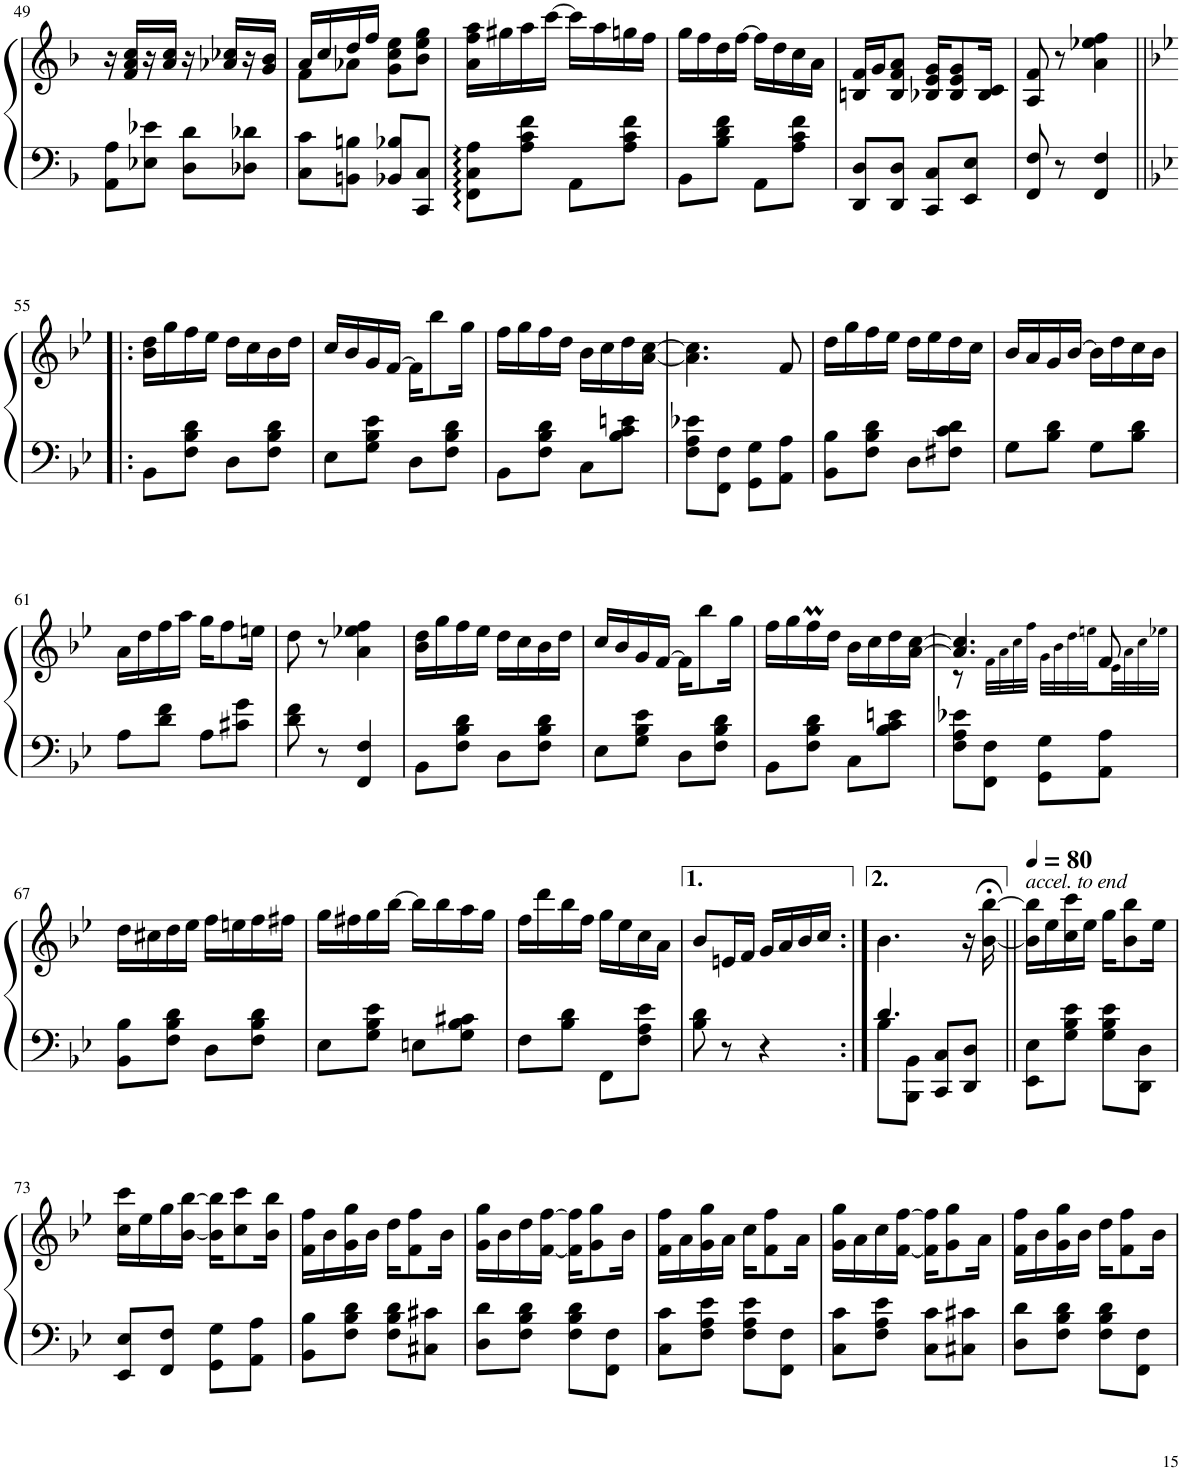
**kern	**kern
*part1	*part1
*staff2	*staff1
*I"Piano	*
*I'Pno.	*
!!LO:PB:g=z
*clefF4	*clefG2
*k[b-]	*k[b-]
*M2/4	*M2/4
=49	=49
8AA\ 8A\L	16r
.	16f/ 16a/ 16cc/LL
8E-X\ 8e-X\J	16r
.	16a/ 16cc/JJ
8D\ 8d\L	16r
.	16a-X/ 16cc-X/LL
8D-X\ 8d-X\J	16r
.	16g/ 16b-/JJ
=50	=50
*	*^
8C\ 8c\L	16a/LL	8f\L
.	16cc/	.
8BBn\ 8Bn\J	16dd/	8a-X\J
.	16ff/JJ	.
8BB-X/ 8B-X/L	8g\ 8cc\ 8ee\L	4ryy
8CC/ 8C/J	8b-\ 8ee\ 8gg\J	.
*	*v	*v
=51	=51
8FF\ 8C\ 8A\L	16a\ 16ff\ 16aa\LL
.	16gg#X\
8A\ 8c\ 8f\J	16aa\
.	[16ccc\JJ
8AA\L	16ccc\LL]
.	16aa\
8A\ 8c\ 8f\J	16ggn\
.	16ff\JJ
=52	=52
8BB-\L	16gg\LL
.	16ff\
8B-\ 8d\ 8f\J	16dd\
.	[16ff\JJ
8AA\L	16ff\LL]
.	16dd\
8A\ 8c\ 8f\J	16cc\
.	16a\JJ
=53	=53
8DD/ 8D/L	16Bn/ 16f/LL
.	16g/J
8DD/ 8D/J	8B/ 8f/ 8a/J
8CC/ 8C/L	16B-X/ 16e/ 16g/KL
.	8B-/ 8e/ 8g/
8EE/ 8E/J	.
.	16B-/ 16c/Jk
=54	=54
8FF/ 8F/	8A/ 8f/
8r	8r
4FF/ 4F/	4a\ 4ee-X\ 4ff\
!!LO:LB:g=z
=55!|:	=55!|:
*k[b-e-]	*k[b-e-]
8BB-\L	16b-\ 16dd\LL
.	16gg\
8F\ 8B-\ 8d\J	16ff\
.	16ee-\JJ
8D\L	16dd\LL
.	16cc\
8F\ 8B-\ 8d\J	16b-\
.	16dd\JJ
=56	=56
8E-\L	16cc/LL
.	16b-/
8G\ 8B-\ 8e-\J	16g/
.	[16f/JJ
8D\L	16f\KL]
.	8bb-\
8F\ 8B-\ 8d\J	.
.	16gg\Jk
=57	=57
8BB-\L	16ff\LL
.	16gg\
8F\ 8B-\ 8d\J	16ff\
.	16dd\JJ
8C\L	16b-\LL
.	16cc\
8B-\ 8c\ 8en\J	16dd\
.	[16a\ [16cc\JJ
=58	=58
8F\ 8A\ 8e-X\L	4.a\] 4.cc\]
8FF\ 8F\J	.
8GG\ 8G\L	.
8AA\ 8A\J	8f/
=59	=59
8BB-\ 8B-\L	16dd\LL
.	16gg\
8F\ 8B-\ 8d\J	16ff\
.	16ee-\JJ
8D\L	16dd\LL
.	16ee-\
8F#X\ 8c\ 8d\J	16dd\
.	16cc\JJ
=60	=60
8G\L	16b-/LL
.	16a/
8B-\ 8d\J	16g/
.	[16b-/JJ
8G\L	16b-\LL]
.	16dd\
8B-\ 8d\J	16cc\
.	16b-\JJ
!!LO:LB:g=z
=61	=61
8A\L	16a\LL
.	16dd\
8d\ 8f\J	16ff\
.	16aa\JJ
8A\L	16gg\KL
.	8ff\
8c#X\ 8g\J	.
.	16een\Jk
=62	=62
8d\ 8f\	8dd\
8r	8r
4FF/ 4F/	4a\ 4ee-X\ 4ff\
=63	=63
8BB-\L	16b-\ 16dd\LL
.	16gg\
8F\ 8B-\ 8d\J	16ff\
.	16ee-\JJ
8D\L	16dd\LL
.	16cc\
8F\ 8B-\ 8d\J	16b-\
.	16dd\JJ
=64	=64
8E-\L	16cc/LL
.	16b-/
8G\ 8B-\ 8e-\J	16g/
.	[16f/JJ
8D\L	16f\KL]
.	8bb-\
8F\ 8B-\ 8d\J	.
.	16gg\Jk
=65	=65
8BB-\L	16ff\LL
.	16gg\
8F\ 8B-\ 8d\J	16ffM\
.	16dd\JJ
8C\L	16b-\LL
.	16cc\
8B-\ 8c\ 8en\J	16dd\
.	[16a\ [16cc\JJ
=66	=66
*	*^
8F\ 8A\ 8e-X\L	4.a/] 4.cc/]	8r
8FF\ 8F\J	.	32f!\LLL
.	.	32a!\
.	.	32cc!\
.	.	32ff!\JJJ
8GG\ 8G\L	.	32g!\LLL
.	.	32b-!\
.	.	32dd!\
.	.	32een!\
8AA\ 8A\J	8f/	32e-!\
.	.	32a!\
.	.	32cc!\
.	.	32ee-X!\JJJ
*	*v	*v
!!LO:LB:g=z
=67	=67
8BB-\ 8B-\L	16dd\LL
.	16cc#X\
8F\ 8B-\ 8d\J	16dd\
.	16ee-\JJ
8D\L	16ff\LL
.	16een\
8F\ 8B-\ 8d\J	16ff\
.	16ff#X\JJ
=68	=68
8E-\L	16gg\LL
.	16ff#X\
8G\ 8B-\ 8e-\J	16gg\
.	[16bb-\JJ
8En\L	16bb-\LL]
.	16bb-\
8G\ 8B-\ 8c#X\J	16aa\
.	16gg\JJ
=69	=69
8F\L	16ff\LL
.	16ddd\
8B-\ 8d\J	16bb-\
.	16ff\JJ
8FF\L	16gg\LL
.	16ee-\
8F\ 8A\ 8e-\J	16cc\
.	16a\JJ
=70	=70
8B-\ 8d\	8b-/L
8r	16en/L
.	16f/JJ
4r	16g/LL
.	16a/
.	16b-/
.	16cc/JJ
=71:|!	=71:|!
*^	*
4.d/	8B-\L	4.b-\
.	8BBB-\ 8BB-\J	.
.	8CC/ 8C/L	.
8ryy	8DD/ 8D/J	16r
.	.	[16b-\;< [16bb-\;<
*v	*v	*
=72||	=72||
*	*MM80
!	!LO:TX:a:i:t=accel. to end
8EE-\ 8E-\L	16b-\] 16bb-\]LL
.	16ee-\
8G\ 8B-\ 8e-\J	16cc\ 16ccc\
.	16ee-\JJ
8G\ 8B-\ 8e-\L	16gg\KL
.	8b-\ 8bb-\
8DD\ 8D\J	.
.	16ee-\Jk
!!LO:LB:g=z
=73	=73
8EE-/ 8E-/L	16cc\ 16ccc\LL
.	16ee-\
8FF/ 8F/J	16gg\
.	[16b-\ [16bb-\JJ
8GG\ 8G\L	16b-\] 16bb-\]KL
.	8cc\ 8ccc\
8AA\ 8A\J	.
.	16b-\ 16bb-\Jk
=74	=74
8BB-\ 8B-\L	16f\ 16ff\LL
.	16b-\
8F\ 8B-\ 8d\J	16g\ 16gg\
.	16b-\JJ
8F\ 8B-\ 8d\L	16dd\KL
.	8f\ 8ff\
8C#X\ 8c#X\J	.
.	16b-\Jk
=75	=75
8D\ 8d\L	16g\ 16gg\LL
.	16b-\
8F\ 8B-\ 8d\J	16dd\
.	[16f\ [16ff\JJ
8F\ 8B-\ 8d\L	16f\] 16ff\]KL
.	8g\ 8gg\
8FF\ 8F\J	.
.	16b-\Jk
=76	=76
8C\ 8c\L	16f\ 16ff\LL
.	16a\
8F\ 8A\ 8e-\J	16g\ 16gg\
.	16a\JJ
8F\ 8A\ 8e-\L	16cc\KL
.	8f\ 8ff\
8FF\ 8F\J	.
.	16a\Jk
=77	=77
8C\ 8c\L	16g\ 16gg\LL
.	16a\
8F\ 8A\ 8e-\J	16cc\
.	[16f\ [16ff\JJ
8C\ 8c\L	16f\] 16ff\]KL
.	8g\ 8gg\
8C#X\ 8c#X\J	.
.	16a\Jk
=78	=78
8D\ 8d\L	16f\ 16ff\LL
.	16b-\
8F\ 8B-\ 8d\J	16g\ 16gg\
.	16b-\JJ
8F\ 8B-\ 8d\L	16dd\KL
.	8f\ 8ff\
8FF\ 8F\J	.
.	16b-\Jk
=	=
*-	*-
